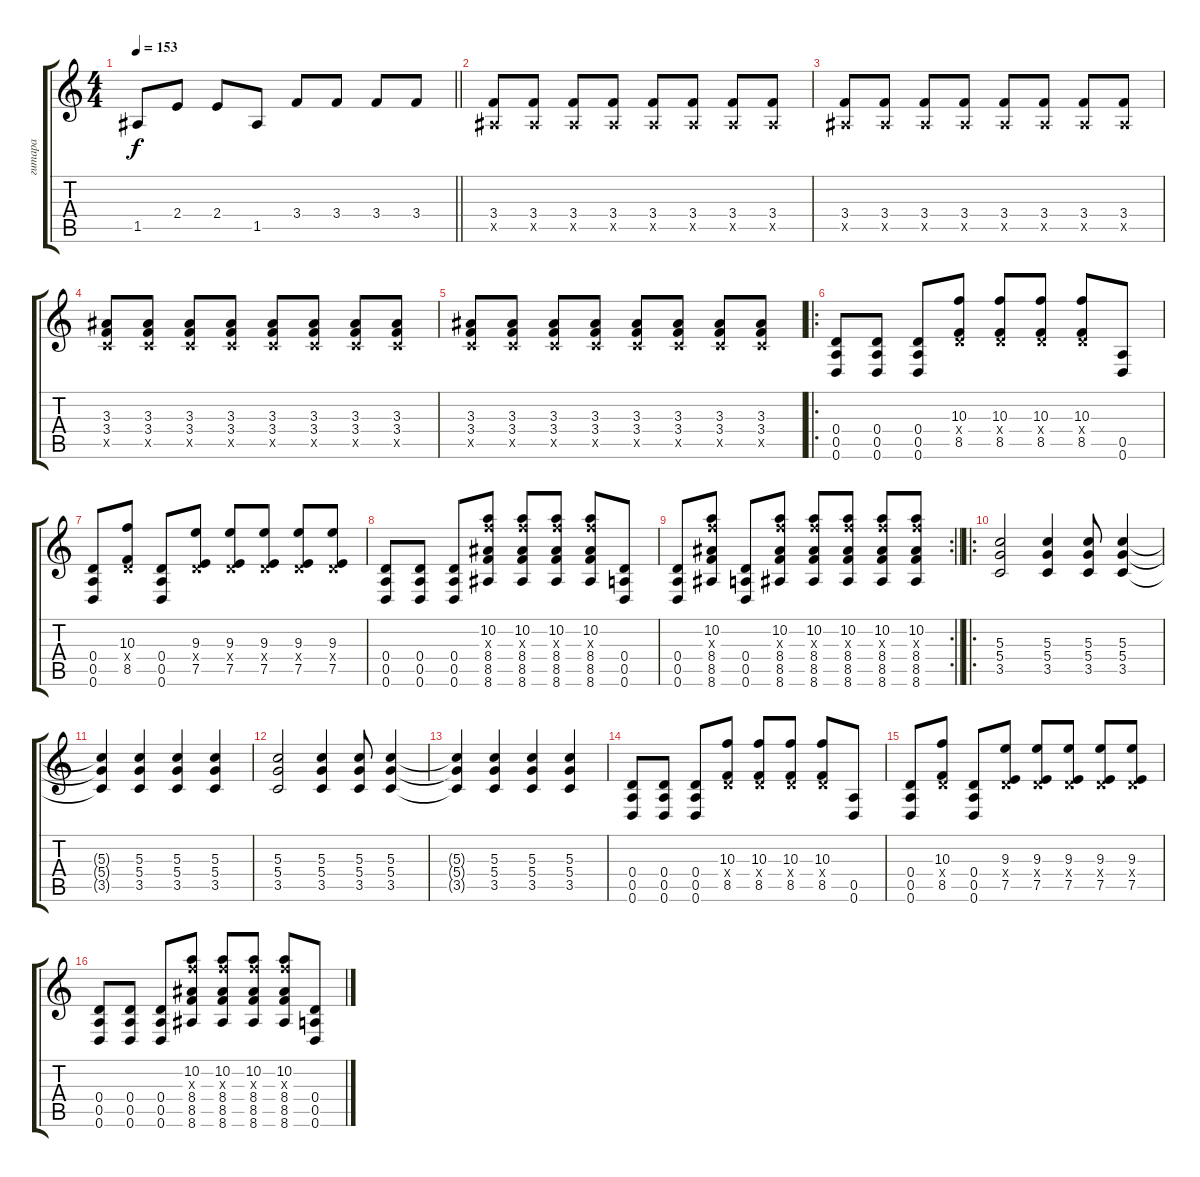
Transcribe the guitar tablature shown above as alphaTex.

\track ("гитара" "гитара") {instrument distortionguitar}
\staff {score tabs}
\tuning (E4 B3 G3 D3 A2 D2) {hide}
\ts (4 4)
\tempo 153
\clef g2
\barLineRight lightlight
\ks c
1.5.8{dy f} 2.4.8 2.4.8 1.5.8 3.4.8 3.4.8 3.4.8 3.4.8 |
(3.4 1.5{x}).8 (3.4 1.5{x}).8 (3.4 1.5{x}).8 (3.4 1.5{x}).8 (3.4 1.5{x}).8 (3.4 1.5{x}).8 (3.4 1.5{x}).8 (3.4 1.5{x}).8 |
(3.4 1.5{x}).8 (3.4 1.5{x}).8 (3.4 1.5{x}).8 (3.4 1.5{x}).8 (3.4 1.5{x}).8 (3.4 1.5{x}).8 (3.4 1.5{x}).8 (3.4 1.5{x}).8 |
(3.3 3.4 3.5{x}).8 (3.3 3.4 3.5{x}).8 (3.3 3.4 3.5{x}).8 (3.3 3.4 3.5{x}).8 (3.3 3.4 3.5{x}).8 (3.3 3.4 3.5{x}).8 (3.3 3.4 3.5{x}).8 (3.3 3.4 3.5{x}).8 |
(3.3 3.4 3.5{x}).8 (3.3 3.4 3.5{x}).8 (3.3 3.4 3.5{x}).8 (3.3 3.4 3.5{x}).8 (3.3 3.4 3.5{x}).8 (3.3 3.4 3.5{x}).8 (3.3 3.4 3.5{x}).8 (3.3 3.4 3.5{x}).8 |
\ro
(0.4 0.5 0.6).8 (0.4 0.5 0.6).8 (0.4 0.5 0.6).8 (10.3 0.4{x} 8.5).8 (10.3 0.4{x} 8.5).8 (10.3 0.4{x} 8.5).8 (10.3 0.4{x} 8.5).8 (0.5 0.6).8 |
(0.4 0.5 0.6).8 (10.3 0.4{x} 8.5).8 (0.4 0.5 0.6).8 (9.3 0.4{x} 7.5).8 (9.3 0.4{x} 7.5).8 (9.3 0.4{x} 7.5).8 (9.3 0.4{x} 7.5).8 (9.3 0.4{x} 7.5).8 |
(0.4 0.5 0.6).8 (0.4 0.5 0.6).8 (0.4 0.5 0.6).8 (10.2 10.3{x} 8.4 8.5 8.6).8 (10.2 10.3{x} 8.4 8.5 8.6).8 (10.2 10.3{x} 8.4 8.5 8.6).8 (10.2 10.3{x} 8.4 8.5 8.6).8 (0.4 0.5 0.6).8 |
\rc 2
\barLineRight lightlight
(0.4 0.5 0.6).8 (10.2 10.3{x} 8.4 8.5 8.6).8 (0.4 0.5 0.6).8 (10.2 10.3{x} 8.4 8.5 8.6).8 (10.2 10.3{x} 8.4 8.5 8.6).8 (10.2 10.3{x} 8.4 8.5 8.6).8 (10.2 10.3{x} 8.4 8.5 8.6).8 (10.2 10.3{x} 8.4 8.5 8.6).8 |
\ro
\section ("" "")
(5.3 5.4 3.5).2 (5.3 5.4 3.5).4 (5.3 5.4 3.5).8 (5.3 5.4 3.5).4 |
(5.3{t} 5.4{t} 3.5{t}).4 (5.3 5.4 3.5).4 (5.3 5.4 3.5).4 (5.3 5.4 3.5).4 |
(5.3 5.4 3.5).2 (5.3 5.4 3.5).4 (5.3 5.4 3.5).8 (5.3 5.4 3.5).4 |
(5.3{t} 5.4{t} 3.5{t}).4 (5.3 5.4 3.5).4 (5.3 5.4 3.5).4 (5.3 5.4 3.5).4 |
(0.4 0.5 0.6).8 (0.4 0.5 0.6).8 (0.4 0.5 0.6).8 (10.3 0.4{x} 8.5).8 (10.3 0.4{x} 8.5).8 (10.3 0.4{x} 8.5).8 (10.3 0.4{x} 8.5).8 (0.5 0.6).8 |
(0.4 0.5 0.6).8 (10.3 0.4{x} 8.5).8 (0.4 0.5 0.6).8 (9.3 0.4{x} 7.5).8 (9.3 0.4{x} 7.5).8 (9.3 0.4{x} 7.5).8 (9.3 0.4{x} 7.5).8 (9.3 0.4{x} 7.5).8 |
(0.4 0.5 0.6).8 (0.4 0.5 0.6).8 (0.4 0.5 0.6).8 (10.2 10.3{x} 8.4 8.5 8.6).8 (10.2 10.3{x} 8.4 8.5 8.6).8 (10.2 10.3{x} 8.4 8.5 8.6).8 (10.2 10.3{x} 8.4 8.5 8.6).8 (0.4 0.5 0.6).8
